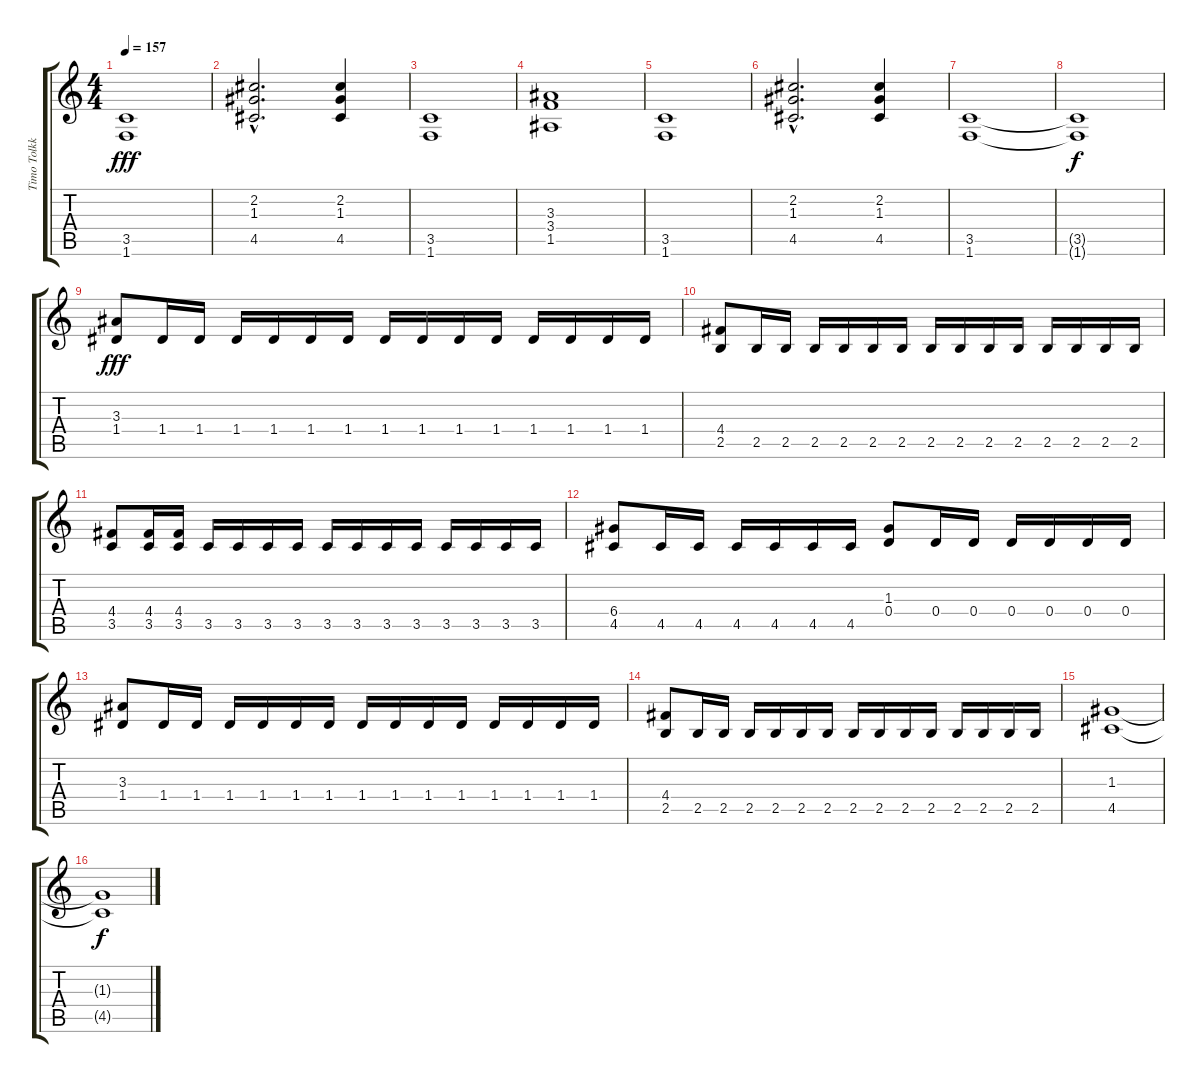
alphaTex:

\track ("Timo Tolkki" "Timo Tolkk") {instrument distortionguitar}
\staff {score tabs}
\tuning (E4 B3 G3 D3 A2 E2) {hide}
\ts (4 4)
\tempo 157
\clef g2
\ks c
(3.5 1.6).1{dy fff} |
(2.2{hac} 1.3{hac} 4.5{hac}).2{d} (2.2 1.3 4.5).4 |
(3.5 1.6).1 |
(3.3 3.4 1.5).1 |
(3.5 1.6).1 |
(2.2{hac} 1.3{hac} 4.5{hac}).2{d} (2.2 1.3 4.5).4 |
(3.5 1.6).1 |
(3.5{t} 1.6{t}).1{dy f} |
(3.3 1.4).8{dy fff} 1.4.16 1.4.16 1.4.16 1.4.16 1.4.16 1.4.16 1.4.16 1.4.16 1.4.16 1.4.16 1.4.16 1.4.16 1.4.16 1.4.16 |
(4.4 2.5).8 2.5.16 2.5.16 2.5.16 2.5.16 2.5.16 2.5.16 2.5.16 2.5.16 2.5.16 2.5.16 2.5.16 2.5.16 2.5.16 2.5.16 |
(4.4 3.5).8 (4.4 3.5).16 (4.4 3.5).16 3.5.16 3.5.16 3.5.16 3.5.16 3.5.16 3.5.16 3.5.16 3.5.16 3.5.16 3.5.16 3.5.16 3.5.16 |
(6.4 4.5).8 4.5.16 4.5.16 4.5.16 4.5.16 4.5.16 4.5.16 (1.3 0.4).8 0.4.16 0.4.16 0.4.16 0.4.16 0.4.16 0.4.16 |
(3.3 1.4).8 1.4.16 1.4.16 1.4.16 1.4.16 1.4.16 1.4.16 1.4.16 1.4.16 1.4.16 1.4.16 1.4.16 1.4.16 1.4.16 1.4.16 |
(4.4 2.5).8 2.5.16 2.5.16 2.5.16 2.5.16 2.5.16 2.5.16 2.5.16 2.5.16 2.5.16 2.5.16 2.5.16 2.5.16 2.5.16 2.5.16 |
(1.3 4.5).1 |
(1.3{t} 4.5{t}).1{dy f}
